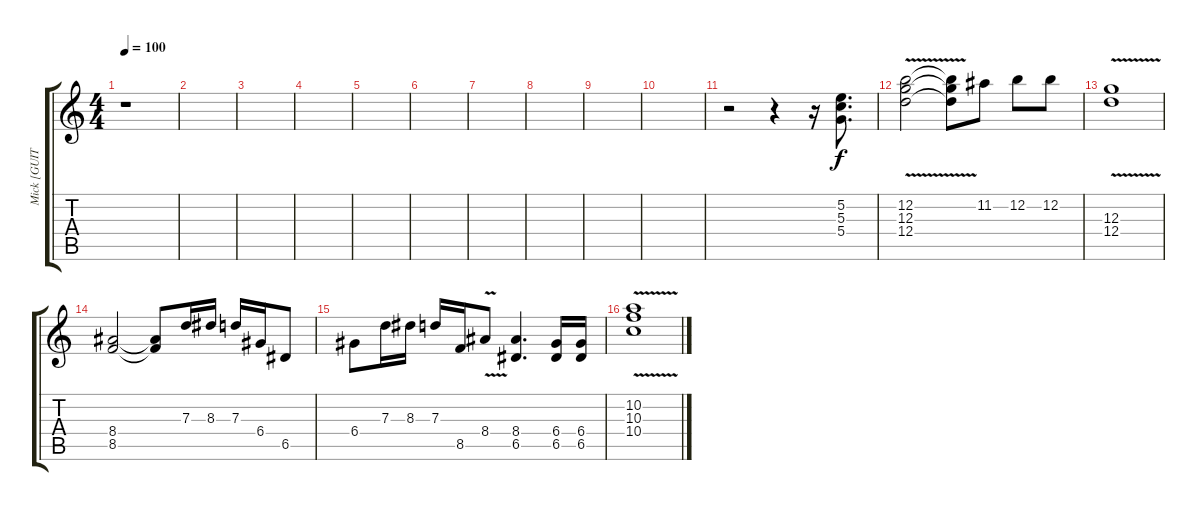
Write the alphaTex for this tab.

\track ("Mick [GUITAR 2]" "Mick [GUIT") {instrument distortionguitar}
\staff {score tabs}
\tuning (E4 B3 G3 D3 A2 E2) {hide}
\ts (4 4)
\tempo 100
\clef g2
\ks c
r.1{dy f} |
|
|
|
|
|
|
|
|
|
r.2 r.4 r.16 (5.2 5.3 5.4).8{d} |
(12.2{v} 12.3{v} 12.4{v}).2 (12.2{t} 12.3{t} 12.4{t}).8 11.2.8 12.2.8 12.2.8 |
(12.3{v} 12.4{v}).1 |
(8.4 8.5).2 (8.4{t} 8.5{t}).8 7.3.16 8.3.16 7.3.16 6.4.16 6.5.8 |
6.4.8 7.3.16 8.3.16 7.3.16 8.5.16 8.4{v}.8 (8.4 6.5).4{d} (6.4 6.5).16 (6.4 6.5).16 |
(10.2{v} 10.3{v} 10.4{v}).1
